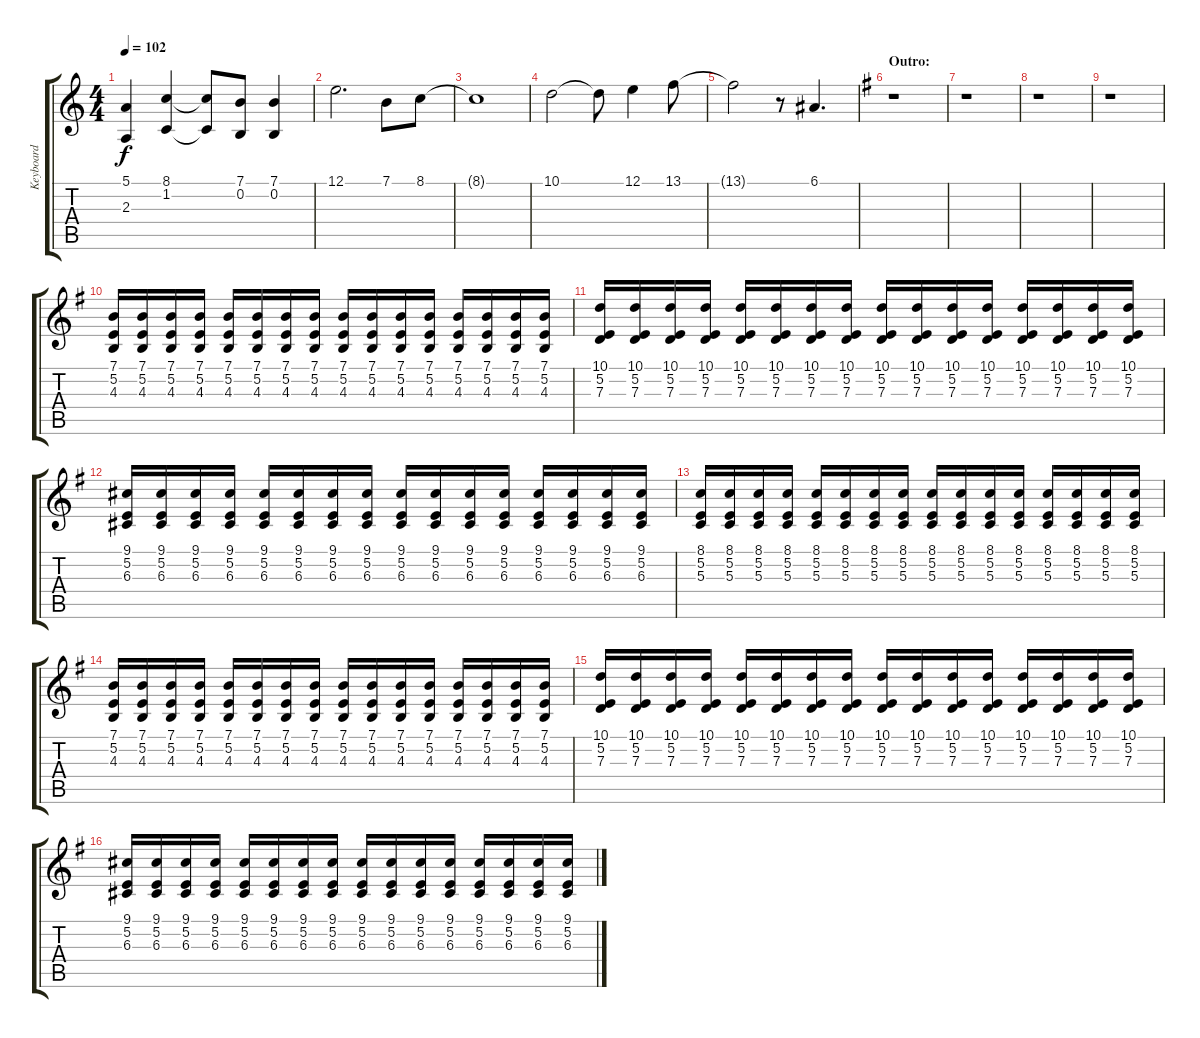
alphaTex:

\track ("Keyboard" "Keyboard") {instrument lead3calliope}
\staff {score tabs}
\tuning (E4 B3 G3 D3 A2 E2) {hide}
\ts (4 4)
\tempo 102
\clef g2
\ks c
(5.1{t} 2.3{t}).4{dy f} (8.1 1.2).4 (8.1{t} 1.2{t}).8 (7.1 0.2).8 (7.1 0.2).4 |
12.1.2{d volume 9 instrument stringensemble1} 7.1.8 8.1.8 |
8.1{t}.1 |
10.1.2 10.1{t}.8 12.1.4 13.1.8 |
13.1{t}.2 r.8 6.1.4{d} |
\section ("" "Outro:")
\ks g
r.1{volume 8 instrument rockorgan} |
r.1 |
r.1 |
r.1 |
(7.1 5.2 4.3).16{volume 8 instrument rockorgan} (7.1 5.2 4.3).16 (7.1 5.2 4.3).16 (7.1 5.2 4.3).16 (7.1 5.2 4.3).16 (7.1 5.2 4.3).16 (7.1 5.2 4.3).16 (7.1 5.2 4.3).16 (7.1 5.2 4.3).16 (7.1 5.2 4.3).16 (7.1 5.2 4.3).16 (7.1 5.2 4.3).16 (7.1 5.2 4.3).16 (7.1 5.2 4.3).16 (7.1 5.2 4.3).16 (7.1 5.2 4.3).16 |
(10.1 5.2 7.3).16 (10.1 5.2 7.3).16 (10.1 5.2 7.3).16 (10.1 5.2 7.3).16 (10.1 5.2 7.3).16 (10.1 5.2 7.3).16 (10.1 5.2 7.3).16 (10.1 5.2 7.3).16 (10.1 5.2 7.3).16 (10.1 5.2 7.3).16 (10.1 5.2 7.3).16 (10.1 5.2 7.3).16 (10.1 5.2 7.3).16 (10.1 5.2 7.3).16 (10.1 5.2 7.3).16 (10.1 5.2 7.3).16 |
(9.1 5.2 6.3).16 (9.1 5.2 6.3).16 (9.1 5.2 6.3).16 (9.1 5.2 6.3).16 (9.1 5.2 6.3).16 (9.1 5.2 6.3).16 (9.1 5.2 6.3).16 (9.1 5.2 6.3).16 (9.1 5.2 6.3).16 (9.1 5.2 6.3).16 (9.1 5.2 6.3).16 (9.1 5.2 6.3).16 (9.1 5.2 6.3).16 (9.1 5.2 6.3).16 (9.1 5.2 6.3).16 (9.1 5.2 6.3).16 |
(8.1 5.2 5.3).16 (8.1 5.2 5.3).16 (8.1 5.2 5.3).16 (8.1 5.2 5.3).16 (8.1 5.2 5.3).16 (8.1 5.2 5.3).16 (8.1 5.2 5.3).16 (8.1 5.2 5.3).16 (8.1 5.2 5.3).16 (8.1 5.2 5.3).16 (8.1 5.2 5.3).16 (8.1 5.2 5.3).16 (8.1 5.2 5.3).16 (8.1 5.2 5.3).16 (8.1 5.2 5.3).16 (8.1 5.2 5.3).16 |
(7.1 5.2 4.3).16{volume 8 instrument rockorgan} (7.1 5.2 4.3).16 (7.1 5.2 4.3).16 (7.1 5.2 4.3).16 (7.1 5.2 4.3).16 (7.1 5.2 4.3).16 (7.1 5.2 4.3).16 (7.1 5.2 4.3).16 (7.1 5.2 4.3).16 (7.1 5.2 4.3).16 (7.1 5.2 4.3).16 (7.1 5.2 4.3).16 (7.1 5.2 4.3).16 (7.1 5.2 4.3).16 (7.1 5.2 4.3).16 (7.1 5.2 4.3).16 |
(10.1 5.2 7.3).16 (10.1 5.2 7.3).16 (10.1 5.2 7.3).16 (10.1 5.2 7.3).16 (10.1 5.2 7.3).16 (10.1 5.2 7.3).16 (10.1 5.2 7.3).16 (10.1 5.2 7.3).16 (10.1 5.2 7.3).16 (10.1 5.2 7.3).16 (10.1 5.2 7.3).16 (10.1 5.2 7.3).16 (10.1 5.2 7.3).16 (10.1 5.2 7.3).16 (10.1 5.2 7.3).16 (10.1 5.2 7.3).16 |
(9.1 5.2 6.3).16 (9.1 5.2 6.3).16 (9.1 5.2 6.3).16 (9.1 5.2 6.3).16 (9.1 5.2 6.3).16 (9.1 5.2 6.3).16 (9.1 5.2 6.3).16 (9.1 5.2 6.3).16 (9.1 5.2 6.3).16 (9.1 5.2 6.3).16 (9.1 5.2 6.3).16 (9.1 5.2 6.3).16 (9.1 5.2 6.3).16 (9.1 5.2 6.3).16 (9.1 5.2 6.3).16 (9.1 5.2 6.3).16
